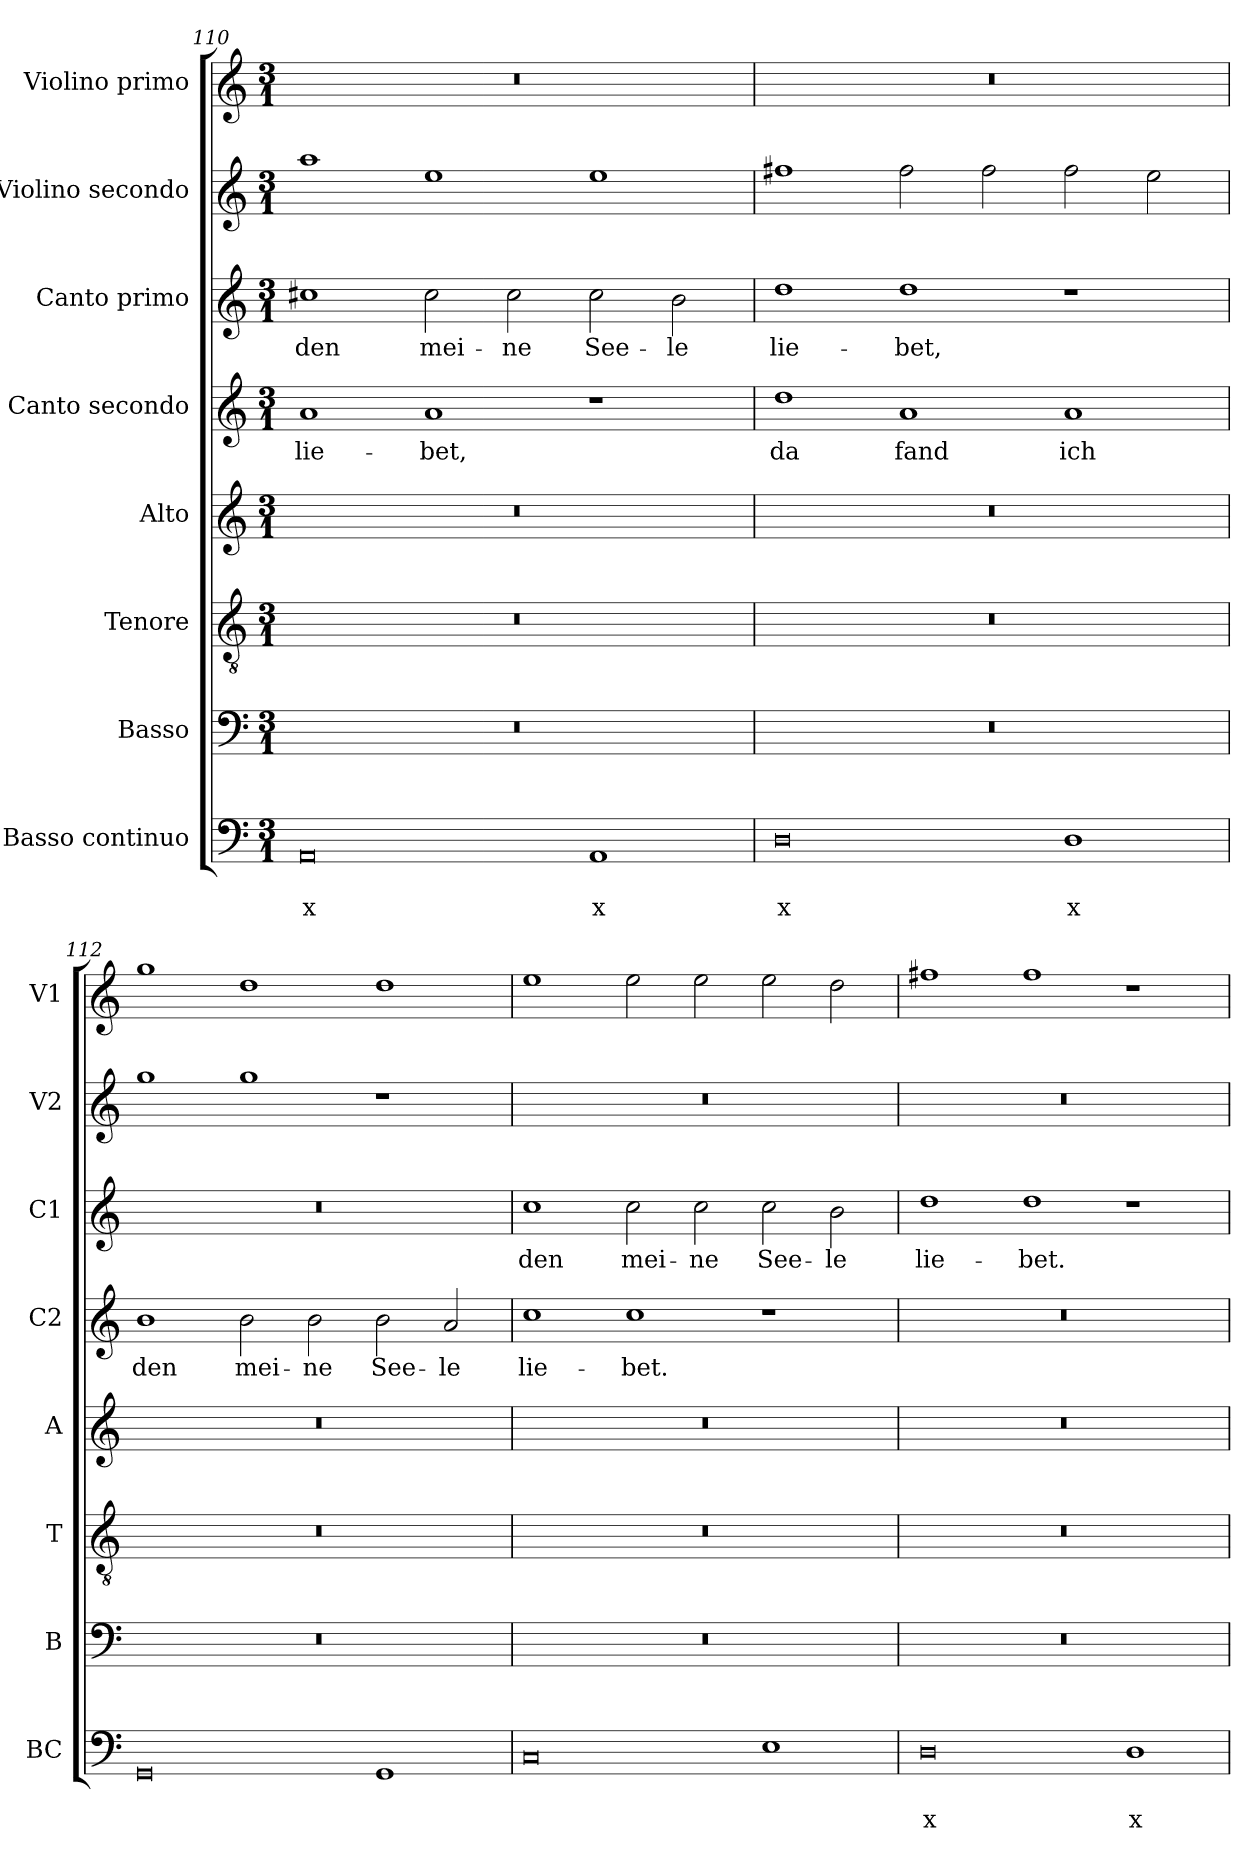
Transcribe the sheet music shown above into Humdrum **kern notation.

**kern	**text	**text	**kern	**kern	**kern	**kern	**text	**kern	**text	**kern	**kern
*part8	*part8	*part8	*part7	*part6	*part5	*part4	*part4	*part3	*part3	*part2	*part1
*staff8	*staff8	*staff8	*staff7	*staff6	*staff5	*staff4	*staff4	*staff3	*staff3	*staff2	*staff1
*I"Basso continuo	*	*	*I"Basso	*I"Tenore	*I"Alto	*I"Canto secondo	*	*I"Canto primo	*	*I"Violino secondo	*I"Violino primo
*I'BC	*	*	*I'B	*I'T	*I'A	*I'C2	*	*I'C1	*	*I'V2	*I'V1
*clefF4	*	*	*clefF4	*clefGv2	*clefG2	*clefG2	*	*clefG2	*	*clefG2	*clefG2
*k[]	*	*	*k[]	*k[]	*k[]	*k[]	*	*k[]	*	*k[]	*k[]
*C:	*	*	*C:	*C:	*C:	*C:	*	*C:	*	*C:	*C:
*M3/1	*	*	*M3/1	*M3/1	*M3/1	*M3/1	*	*M3/1	*	*M3/1	*M3/1
=110	=110	=110	=110	=110	=110	=110	=110	=110	=110	=110	=110
!	!	!LO:LY:b	!	!	!	!	!LO:LY:b	!	!LO:LY:b	!	!
0AA	.	x	0.r	0.r	0.r	1a	lie-	1cc#X	den	1aa	0.r
!	!	!	!	!	!	!	!LO:LY:b	!	!LO:LY:b	!	!
.	.	.	.	.	.	1a	-bet,	2cc#\	mei-	1ee	.
!	!	!	!	!	!	!	!	!	!LO:LY:b	!	!
.	.	.	.	.	.	.	.	2cc#\	-ne	.	.
!	!	!LO:LY:b	!	!	!	!	!	!	!LO:LY:b	!	!
1AA	.	x	.	.	.	1r	.	2cc#\	See-	1ee	.
!	!	!	!	!	!	!	!	!	!LO:LY:b	!	!
.	.	.	.	.	.	.	.	2b\	-le	.	.
=111	=111	=111	=111	=111	=111	=111	=111	=111	=111	=111	=111
!	!	!LO:LY:b	!	!	!	!	!LO:LY:b	!	!LO:LY:b	!	!
0D	.	x	0.r	0.r	0.r	1dd	da	1dd	lie-	1ff#X	0.r
!	!	!	!	!	!	!	!LO:LY:b	!	!LO:LY:b	!	!
.	.	.	.	.	.	1a	fand	1dd	-bet,	2ff#\	.
.	.	.	.	.	.	.	.	.	.	2ff#\	.
!	!	!LO:LY:b	!	!	!	!	!LO:LY:b	!	!	!	!
1D	.	x	.	.	.	1a	ich	1r	.	2ff#\	.
.	.	.	.	.	.	.	.	.	.	2ee\	.
=112	=112	=112	=112	=112	=112	=112	=112	=112	=112	=112	=112
!	!	!	!	!	!	!	!LO:LY:b	!	!	!	!
0GG	.	.	0.r	0.r	0.r	1b	den	0.r	.	1gg	1gg
!	!	!	!	!	!	!	!LO:LY:b	!	!	!	!
.	.	.	.	.	.	2b\	mei-	.	.	1gg	1dd
!	!	!	!	!	!	!	!LO:LY:b	!	!	!	!
.	.	.	.	.	.	2b\	-ne	.	.	.	.
!	!	!	!	!	!	!	!LO:LY:b	!	!	!	!
1GG	.	.	.	.	.	2b\	See-	.	.	1r	1dd
!	!	!	!	!	!	!	!LO:LY:b	!	!	!	!
.	.	.	.	.	.	2a/	-le	.	.	.	.
!!LO:LB:g=z
=113	=113	=113	=113	=113	=113	=113	=113	=113	=113	=113	=113
!	!	!	!	!	!	!	!LO:LY:b	!	!LO:LY:b	!	!
0C	.	.	0.r	0.r	0.r	1cc	lie-	1cc	den	0.r	1ee
!	!	!	!	!	!	!	!LO:LY:b	!	!LO:LY:b	!	!
.	.	.	.	.	.	1cc	-bet.	2cc\	mei-	.	2ee\
!	!	!	!	!	!	!	!	!	!LO:LY:b	!	!
.	.	.	.	.	.	.	.	2cc\	-ne	.	2ee\
!	!	!	!	!	!	!	!	!	!LO:LY:b	!	!
1E	.	.	.	.	.	1r	.	2cc\	See-	.	2ee\
!	!	!	!	!	!	!	!	!	!LO:LY:b	!	!
.	.	.	.	.	.	.	.	2b\	-le	.	2dd\
=114	=114	=114	=114	=114	=114	=114	=114	=114	=114	=114	=114
!	!	!LO:LY:b	!	!	!	!	!	!	!LO:LY:b	!	!
0D	.	x	0.r	0.r	0.r	0.r	.	1dd	lie-	0.r	1ff#X
!	!	!	!	!	!	!	!	!	!LO:LY:b	!	!
.	.	.	.	.	.	.	.	1dd	-bet.	.	1ff#
!	!	!LO:LY:b	!	!	!	!	!	!	!	!	!
1D	.	x	.	.	.	.	.	1r	.	.	1r
=	=	=	=	=	=	=	=	=	=	=	=
*-	*-	*-	*-	*-	*-	*-	*-	*-	*-	*-	*-
